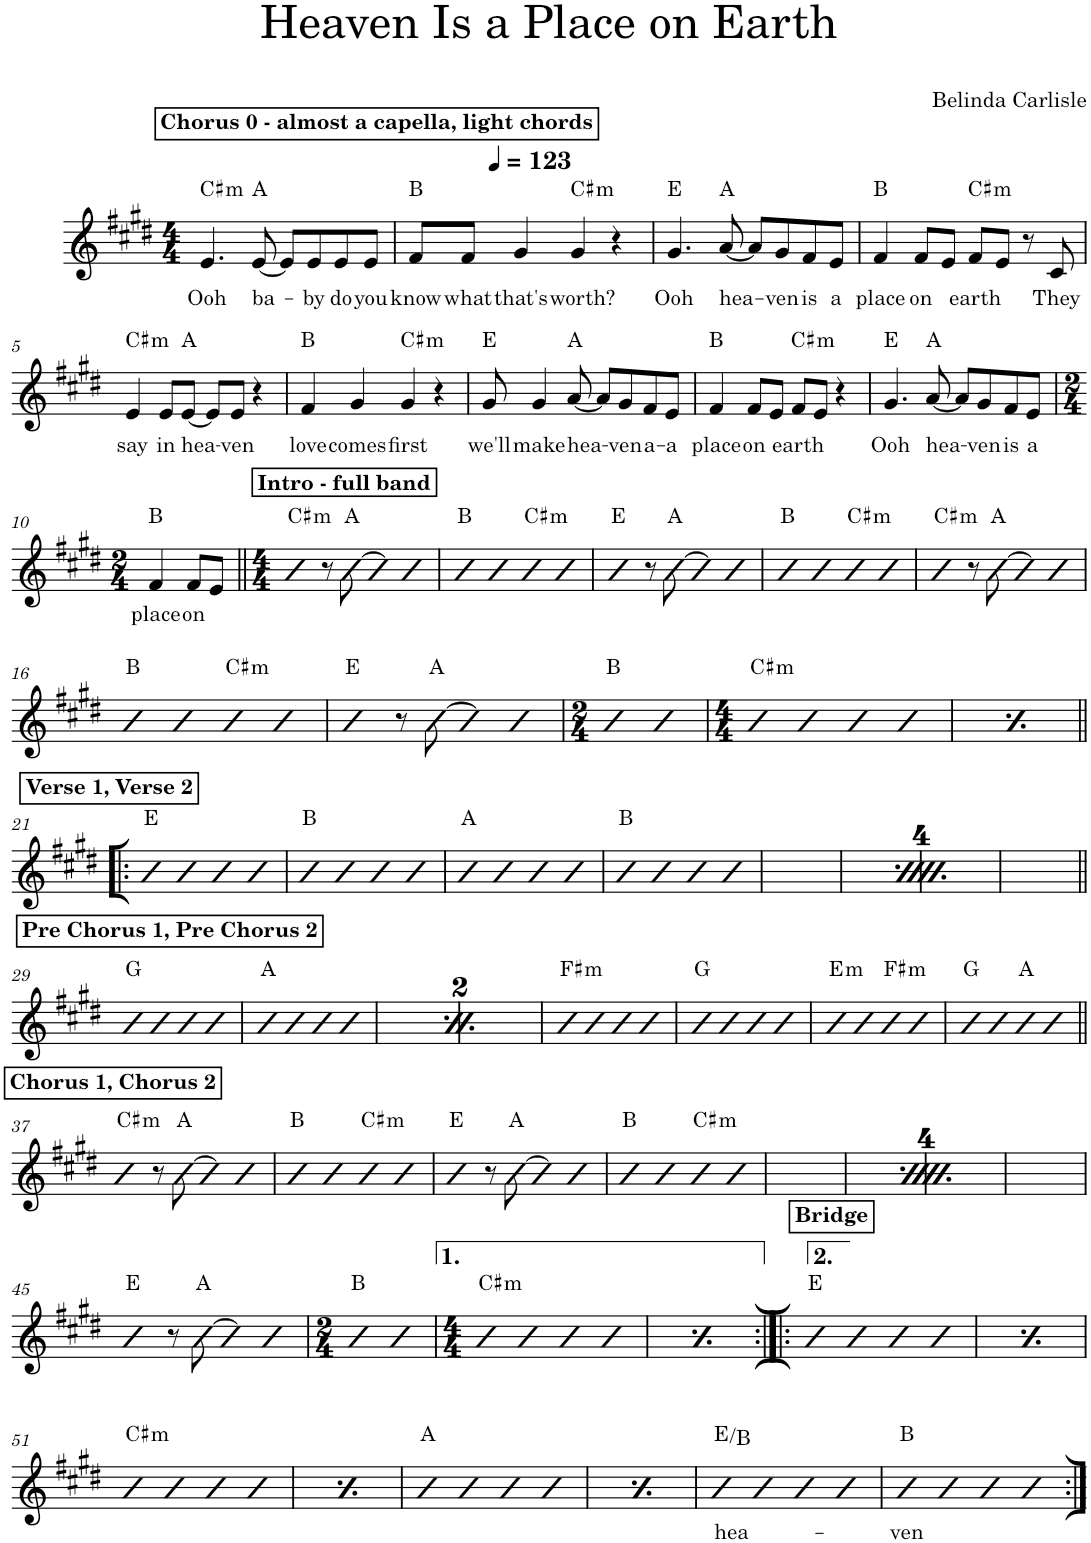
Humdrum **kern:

**kern	**text	**harte
*part1	*part1	*part1
*staff1	*staff1	*
*I"Piano	*	*
*I'Pno.	*	*
*clefG2	*	*
*k[f#c#g#d#]	*	*
*M4/4	*	*
*MM123	*	*
!!LO:REH:place=s1:a:B:cj:t=Chorus 0 - almost a capella, light chords
=1	=1	=1
!	!LO:LY:b	!LO:H:kt=m
4.e/	Ooh	C#:min
!	!LO:LY:b	!
[8e/	ba-	A:maj
8e/L]	.	.
!	!LO:LY:b	!
8e/	-by	.
!	!LO:LY:b	!
8e/	do	.
!	!LO:LY:b	!
8e/J	you	.
=2	=2	=2
!	!LO:LY:b	!
8f#/L	know	B:maj
!	!LO:LY:b	!
8f#/J	what	.
!	!LO:LY:b	!
4g#/	that's	.
!	!LO:LY:b	!LO:H:kt=m
4g#/	worth?	C#:min
4r	.	.
=3	=3	=3
!	!LO:LY:b	!
4.g#/	Ooh	E:maj
!	!LO:LY:b	!
[8a/	hea-	A:maj
8a/L]	.	.
!	!LO:LY:b	!
8g#/	-ven	.
!	!LO:LY:b	!
8f#/	is	.
!	!LO:LY:b	!
8e/J	a	.
=4	=4	=4
!	!LO:LY:b	!
4f#/	place	B:maj
!	!LO:LY:b	!
8f#/L	on	.
8e/J	.	.
!	!LO:LY:b	!LO:H:kt=m
8f#/L	earth	C#:min
8e/J	.	.
8r	.	.
!	!LO:LY:b	!
8c#/	They	.
!!LO:LB:g=z
=5	=5	=5
!	!LO:LY:b	!LO:H:kt=m
4e/	say	C#:min
!	!LO:LY:b	!
8e/L	in	.
!	!LO:LY:b	!
[8e/J	hea-	A:maj
8e/L]	.	.
!	!LO:LY:b	!
8e/J	-ven	.
4r	.	.
=6	=6	=6
!	!LO:LY:b	!
4f#/	love	B:maj
!	!LO:LY:b	!
4g#/	comes	.
!	!LO:LY:b	!LO:H:kt=m
4g#/	first	C#:min
4r	.	.
=7	=7	=7
!	!LO:LY:b	!
8g#/	we'll	E:maj
!	!LO:LY:b	!
4g#/	make	.
!	!LO:LY:b	!
[8a/	hea-	A:maj
8a/L]	.	.
!	!LO:LY:b	!
8g#/	-ven	.
!	!LO:LY:b	!
8f#/	a-	.
!	!LO:LY:b	!
8e/J	-a	.
=8	=8	=8
!	!LO:LY:b	!
4f#/	place	B:maj
!	!LO:LY:b	!
8f#/L	on	.
8e/J	.	.
!	!LO:LY:b	!LO:H:kt=m
8f#/L	earth	C#:min
8e/J	.	.
4r	.	.
=9	=9	=9
!	!LO:LY:b	!
4.g#/	Ooh	E:maj
!	!LO:LY:b	!
[8a/	hea-	A:maj
8a/L]	.	.
!	!LO:LY:b	!
8g#/	-ven	.
!	!LO:LY:b	!
8f#/	is	.
!	!LO:LY:b	!
8e/J	a	.
!!LO:LB:g=z
=10	=10	=10
*M2/4	*	*
!	!LO:LY:b	!
4f#/	place	B:maj
!	!LO:LY:b	!
8f#/L	on	.
8e/J	.	.
!!LO:REH:place=s1:a:B:cj:t=Intro - full band
=11||	=11||	=11||
*M4/4	*	*
!	!	!LO:H:kt=m
4b	.	C#:min
8r	.	.
[8b\	.	A:maj
4b]	.	.
4b	.	.
=12	=12	=12
4b	.	B:maj
4b	.	.
!	!	!LO:H:kt=m
4b	.	C#:min
4b	.	.
=13	=13	=13
4b	.	E:maj
8r	.	.
[8b\	.	A:maj
4b]	.	.
4b	.	.
=14	=14	=14
4b	.	B:maj
4b	.	.
!	!	!LO:H:kt=m
4b	.	C#:min
4b	.	.
=15	=15	=15
!	!	!LO:H:kt=m
4b	.	C#:min
8r	.	.
[8b\	.	A:maj
4b]	.	.
4b	.	.
!!LO:LB:g=z
=16	=16	=16
4b	.	B:maj
4b	.	.
!	!	!LO:H:kt=m
4b	.	C#:min
4b	.	.
=17	=17	=17
4b	.	E:maj
8r	.	.
[8b\	.	A:maj
4b]	.	.
4b	.	.
=18	=18	=18
*M2/4	*	*
4b	.	B:maj
4b	.	.
=19	=19	=19
*M4/4	*	*
!	!	!LO:H:kt=m
4b	.	C#:min
4b	.	.
4b	.	.
4b	.	.
=20	=20	=20
!	!	!LO:H:kt=m
4b	.	C#:min
4b	.	.
4b	.	.
4b	.	.
!!LO:LB:g=z
!!LO:REH:place=s1:a:B:cj:t=Verse 1, Verse 2
=21!|:	=21!|:	=21!|:
4b	.	E:maj
4b	.	.
4b	.	.
4b	.	.
=22	=22	=22
4b	.	B:maj
4b	.	.
4b	.	.
4b	.	.
=23	=23	=23
4b	.	A:maj
4b	.	.
4b	.	.
4b	.	.
=24	=24	=24
4b	.	B:maj
4b	.	.
4b	.	.
4b	.	.
!!LO:REH:place=s1:a:B:cj:t=Verse 1, Verse 2
=25	=25	=25
4b	.	E:maj
4b	.	.
4b	.	.
4b	.	.
=26	=26	=26
4b	.	B:maj
4b	.	.
4b	.	.
4b	.	.
=27	=27	=27
4b	.	A:maj
4b	.	.
4b	.	.
4b	.	.
=28	=28	=28
4b	.	B:maj
4b	.	.
4b	.	.
4b	.	.
!!LO:LB:g=z
!!LO:REH:place=s1:a:B:cj:t=Pre Chorus 1, Pre Chorus 2
=29||	=29||	=29||
4b	.	G:maj
4b	.	.
4b	.	.
4b	.	.
=30	=30	=30
4b	.	A:maj
4b	.	.
4b	.	.
4b	.	.
!!LO:REH:place=s1:a:B:cj:t=Pre Chorus 1, Pre Chorus 2
=31	=31	=31
4b	.	G:maj
4b	.	.
4b	.	.
4b	.	.
=32	=32	=32
4b	.	A:maj
4b	.	.
4b	.	.
4b	.	.
=33	=33	=33
!	!	!LO:H:kt=m
4b	.	F#:min
4b	.	.
4b	.	.
4b	.	.
=34	=34	=34
4b	.	G:maj
4b	.	.
4b	.	.
4b	.	.
=35	=35	=35
!	!	!LO:H:kt=m
4b	.	E:min
4b	.	.
!	!	!LO:H:kt=m
4b	.	F#:min
4b	.	.
=36	=36	=36
4b	.	G:maj
4b	.	.
4b	.	A:maj
4b	.	.
!!LO:LB:g=z
!!LO:REH:place=s1:a:B:cj:t=Chorus 1, Chorus 2
=37||	=37||	=37||
!	!	!LO:H:kt=m
4b	.	C#:min
8r	.	.
[8b\	.	A:maj
4b]	.	.
4b	.	.
=38	=38	=38
4b	.	B:maj
4b	.	.
!	!	!LO:H:kt=m
4b	.	C#:min
4b	.	.
=39	=39	=39
4b	.	E:maj
8r	.	.
[8b\	.	A:maj
4b]	.	.
4b	.	.
=40	=40	=40
4b	.	B:maj
4b	.	.
!	!	!LO:H:kt=m
4b	.	C#:min
4b	.	.
!!LO:REH:place=s1:a:B:cj:t=Chorus 1, Chorus 2
=41	=41	=41
!	!	!LO:H:kt=m
4b	.	C#:min
8r	.	.
[8b\	.	A:maj
4b]	.	.
4b	.	.
=42	=42	=42
4b	.	B:maj
4b	.	.
!	!	!LO:H:kt=m
4b	.	C#:min
4b	.	.
=43	=43	=43
4b	.	E:maj
8r	.	.
[8b\	.	A:maj
4b]	.	.
4b	.	.
=44	=44	=44
4b	.	B:maj
4b	.	.
!	!	!LO:H:kt=m
4b	.	C#:min
4b	.	.
!!LO:LB:g=z
=45	=45	=45
4b	.	E:maj
8r	.	.
[8b\	.	A:maj
4b]	.	.
4b	.	.
=46	=46	=46
*M2/4	*	*
4b	.	B:maj
4b	.	.
=47	=47	=47
*M4/4	*	*
!	!	!LO:H:kt=m
4b	.	C#:min
4b	.	.
4b	.	.
4b	.	.
=48	=48	=48
!	!	!LO:H:kt=m
4b	.	C#:min
4b	.	.
4b	.	.
4b	.	.
!!LO:REH:place=s1:a:B:cj:t=Bridge
=49:|!|:	=49:|!|:	=49:|!|:
4b	.	E:maj
4b	.	.
4b	.	.
4b	.	.
!!LO:REH:place=s1:a:B:cj:t=Bridge
=50	=50	=50
4b	.	E:maj
4b	.	.
4b	.	.
4b	.	.
!!LO:LB:g=z
=51	=51	=51
!	!	!LO:H:kt=m
4b	.	C#:min
4b	.	.
4b	.	.
4b	.	.
=52	=52	=52
!	!	!LO:H:kt=m
4b	.	C#:min
4b	.	.
4b	.	.
4b	.	.
=53	=53	=53
4b	.	A:maj
4b	.	.
4b	.	.
4b	.	.
=54	=54	=54
4b	.	A:maj
4b	.	.
4b	.	.
4b	.	.
=55	=55	=55
!	!LO:LY:b	!
4b	hea-	E:maj/5
4b	.	.
4b	.	.
4b	.	.
=56	=56	=56
!	!LO:LY:b	!
4b	-ven	B:maj
4b	.	.
4b	.	.
4b	.	.
=:|!	=:|!	=:|!
*-	*-	*-
